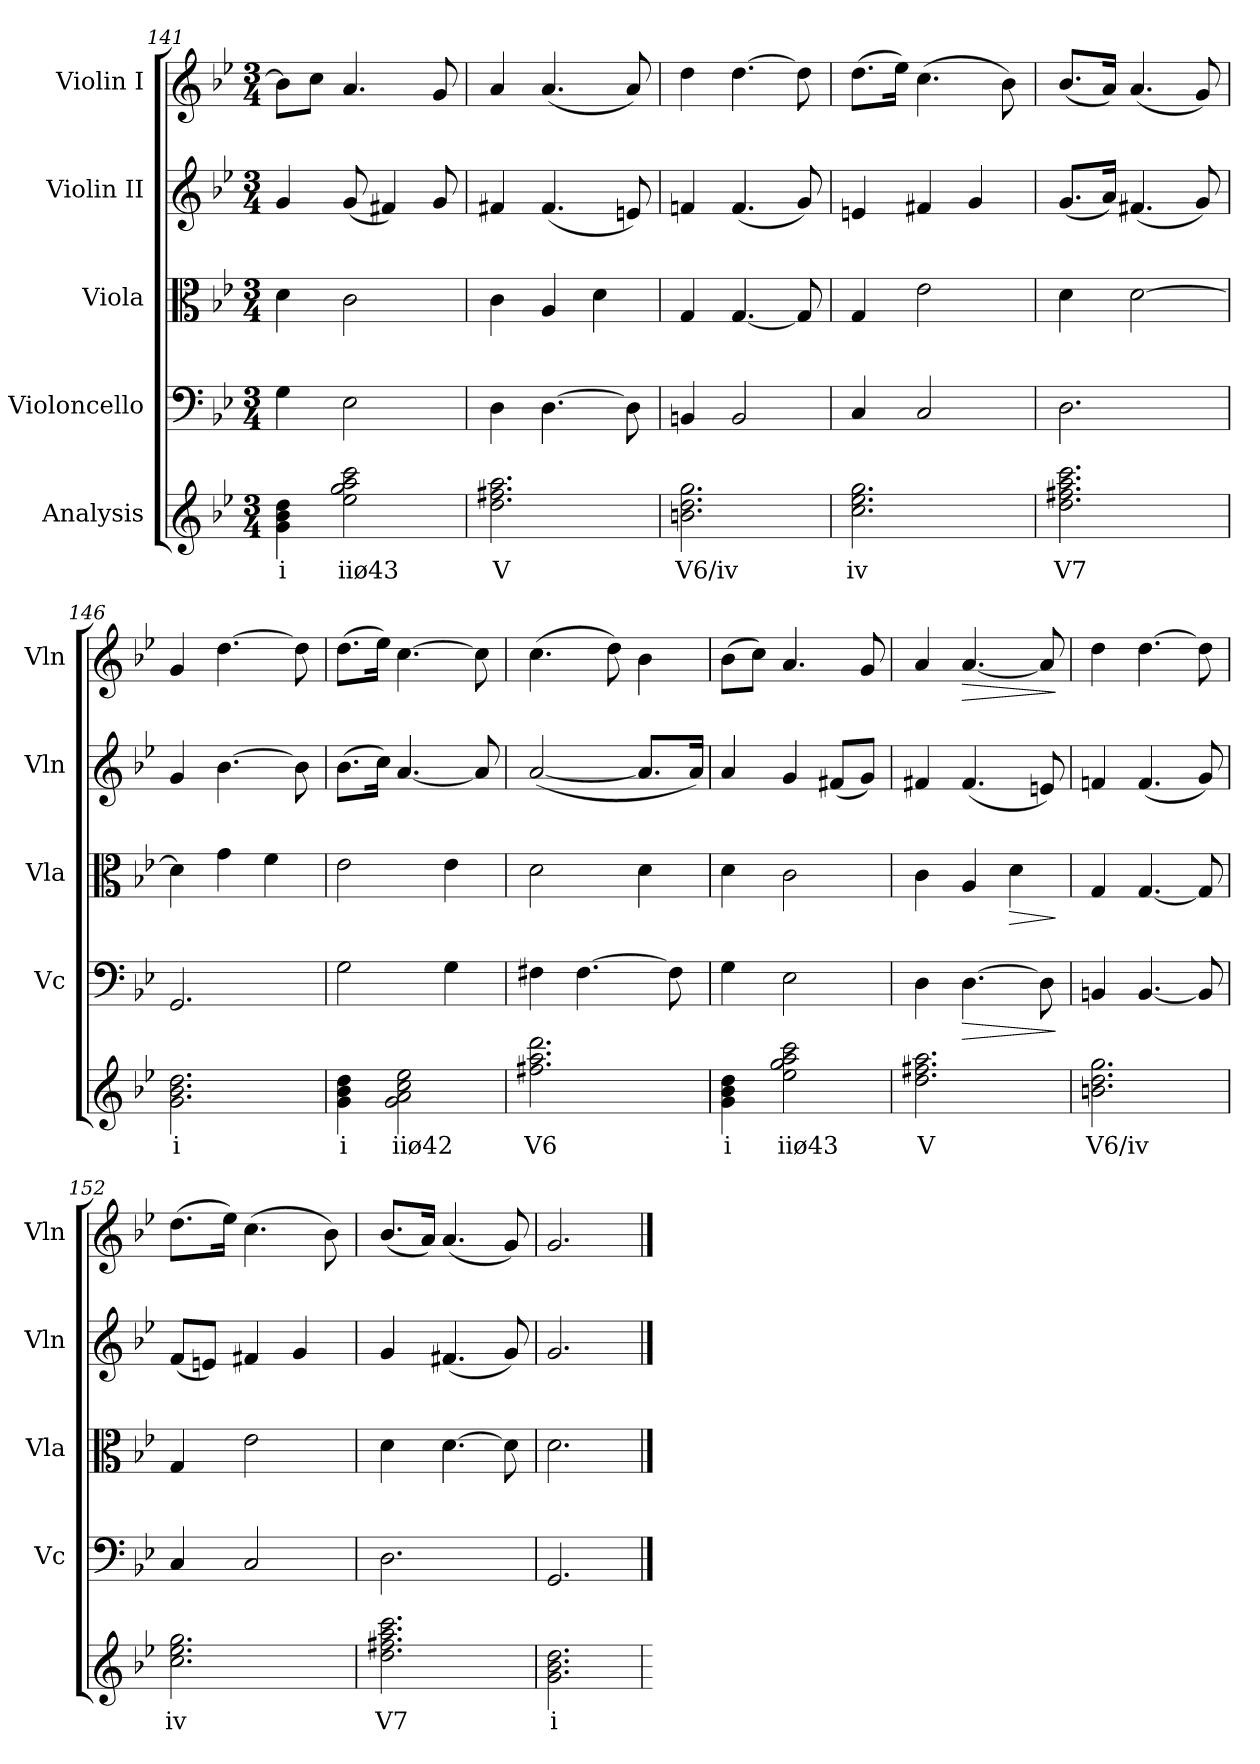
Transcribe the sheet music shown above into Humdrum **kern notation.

**kern	**text	**kern	**dynam	**kern	**dynam	**kern	**kern	**dynam
*part5	*part5	*part4	*part4	*part3	*part3	*part2	*part1	*part1
*staff5	*staff5	*staff4	*staff4	*staff3	*staff3	*staff2	*staff1	*staff1
*I"Analysis	*	*I"Violoncello	*	*I"Viola	*	*I"Violin II	*I"Violin I	*
*	*	*I'Vc	*	*I'Vla	*	*I'Vln	*I'Vln	*
*	*	*clefF4	*	*clefC3	*	*clefG2	*clefG2	*
*k[b-e-]	*	*k[b-e-]	*	*k[b-e-]	*	*k[b-e-]	*k[b-e-]	*
*M3/4	*	*M3/4	*	*M3/4	*	*M3/4	*M3/4	*
=141	=141	=141	=141	=141	=141	=141	=141	=141
4g 4b- 4dd	i	4G\	.	4d\	.	4g/	8b-\L]	.
.	.	.	.	.	.	.	8cc\J	.
2ee- 2gg 2aa 2ccc	iiø43	2E-\	.	2c\	.	(<8g/	4.a/	.
.	.	.	.	.	.	4f#X/)	.	.
.	.	.	.	.	.	8g/	8g/	.
!!LO:LB:g=z
=142	=142	=142	=142	=142	=142	=142	=142	=142
2.dd 2.ff#X 2.aa	V	4D\	.	4c\	.	4f#X/	4a/	.
.	.	[4.D\	.	4A/	.	(<4.f#/	(<4.a/	.
.	.	.	.	4d\	.	.	.	.
.	.	8D\]	.	.	.	8en/)	8a/)	.
=143	=143	=143	=143	=143	=143	=143	=143	=143
2.bn 2.dd 2.gg	V6/iv	4BBn/	.	4G/	.	4fn/	4dd\	.
.	.	2BB/	.	[4.G/	.	(<4.f/	[4.dd\	.
.	.	.	.	8G/]	.	8g/)	8dd\]	.
=144	=144	=144	=144	=144	=144	=144	=144	=144
2.cc 2.ee- 2.gg	iv	4C/	.	4G/	.	4en/	(>8.dd\L	.
.	.	.	.	.	.	.	16ee-\Jk)	.
.	.	2C/	.	2e-\	.	4f#X/	(>4.cc\	.
.	.	.	.	.	.	4g/	.	.
.	.	.	.	.	.	.	8b-\)	.
=145	=145	=145	=145	=145	=145	=145	=145	=145
2.dd 2.ff#X 2.aa 2.ccc	V7	2.D\	.	4d\	.	(<8.g/L	(<8.b-/L	.
.	.	.	.	.	.	16a/Jk)	16a/Jk)	.
.	.	.	.	[2d\	.	(<4.f#X/	(<4.a/	.
.	.	.	.	.	.	8g/)	8g/)	.
!!LO:PB:g=z
=146	=146	=146	=146	=146	=146	=146	=146	=146
2.g 2.b- 2.dd	i	2.GG/	.	4d\]	.	4g/	4g/	.
.	.	.	.	4g\	.	[4.b-\	[4.dd\	.
.	.	.	.	4f\	.	.	.	.
.	.	.	.	.	.	8b-\]	8dd\]	.
=147	=147	=147	=147	=147	=147	=147	=147	=147
4g 4b- 4dd	i	2G\	.	2e-\	.	(>8.b-\L	(>8.dd\L	.
.	.	.	.	.	.	16cc\Jk)	16ee-\Jk)	.
2g 2a 2cc 2ee-	iiø42	.	.	.	.	[4.a/	[4.cc\	.
.	.	4G\	.	4e-\	.	.	.	.
.	.	.	.	.	.	8a/]	8cc\]	.
=148	=148	=148	=148	=148	=148	=148	=148	=148
2.ff#X 2.aa 2.ddd	V6	4F#X\	.	2d\	.	(<[2a/	(>4.cc\	.
.	.	[4.F#\	.	.	.	.	.	.
.	.	.	.	.	.	.	8dd\)	.
.	.	.	.	4d\	.	8.a/L]	4b-\	.
.	.	8F#\]	.	.	.	.	.	.
.	.	.	.	.	.	16a/Jk)	.	.
=149	=149	=149	=149	=149	=149	=149	=149	=149
4g 4b- 4dd	i	4G\	.	4d\	.	4a/	(>8b-\L	.
.	.	.	.	.	.	.	8cc\J)	.
2ee- 2gg 2aa 2ccc	iiø43	2E-\	.	2c\	.	4g/	4.a/	.
.	.	.	.	.	.	(<8f#X/L	.	.
.	.	.	.	.	.	8g/J)	8g/	.
!!LO:LB:g=z
=150	=150	=150	=150	=150	=150	=150	=150	=150
2.dd 2.ff#X 2.aa	V	4D\	.	4c\	.	4f#X/	4a/	.
!	!	!	!LO:HP:b	!	!	!	!	!LO:HP:b
.	.	[4.D\	>	4A/	.	(<4.f#/	[4.a/	>
!	!	!	!	!	!LO:HP:b	!	!	!
.	.	.	.	4d\	>	.	.	.
.	.	8D\]	.	.	.	8en/)	8a/]	.
.	.	.	]	.	]	.	.	]
=151	=151	=151	=151	=151	=151	=151	=151	=151
2.bn 2.dd 2.gg	V6/iv	4BBn/	.	4G/	.	4fn/	4dd\	.
.	.	[4.BB/	.	[4.G/	.	(<4.f/	[4.dd\	.
.	.	8BB/]	.	8G/]	.	8g/)	8dd\]	.
=152	=152	=152	=152	=152	=152	=152	=152	=152
2.cc 2.ee- 2.gg	iv	4C/	.	4G/	.	(<8f/L	(>8.dd\L	.
.	.	.	.	.	.	8en/J)	.	.
.	.	.	.	.	.	.	16ee-\Jk)	.
.	.	2C/	.	2e-\	.	4f#X/	(>4.cc\	.
.	.	.	.	.	.	4g/	.	.
.	.	.	.	.	.	.	8b-\)	.
=153	=153	=153	=153	=153	=153	=153	=153	=153
2.dd 2.ff#X 2.aa 2.ccc	V7	2.D\	.	4d\	.	4g/	(<8.b-/L	.
.	.	.	.	.	.	.	16a/Jk)	.
.	.	.	.	[4.d\	.	(<4.f#X/	(<4.a/	.
.	.	.	.	8d\]	.	8g/)	8g/)	.
=154	=154	=154	=154	=154	=154	=154	=154	=154
2.g 2.b- 2.dd	i	2.GG/	.	2.d\	.	2.g/	2.g/	.
=	==	==	==	==	==	==	==	==
*-	*-	*-	*-	*-	*-	*-	*-	*-
